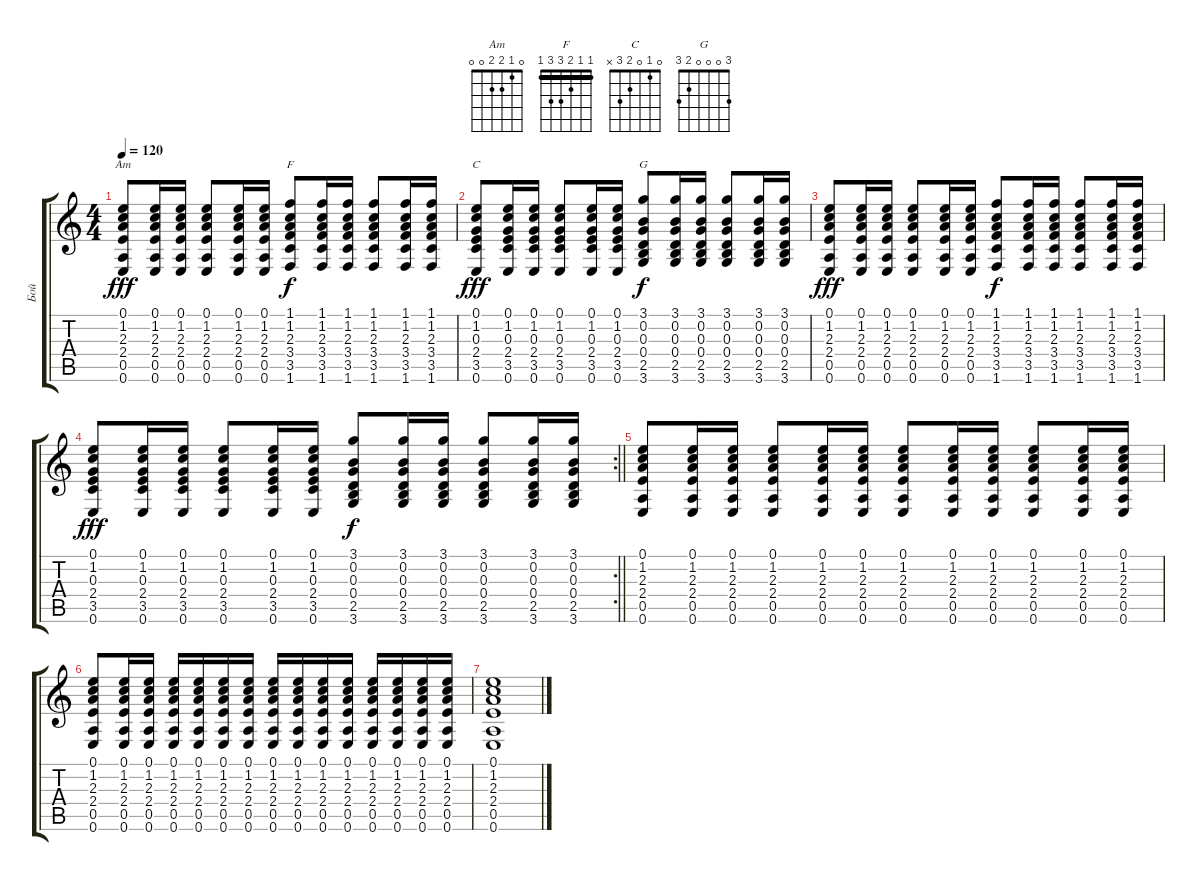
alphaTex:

\track ("Бой" "Бой") {instrument acousticguitarsteel}
\staff {score tabs}
\tuning (E4 B3 G3 D3 A2 E2) {hide}
\chord ("Am" 0 1 2 2 0 0)
\chord ("F" 1 1 2 3 3 1) {barre 1}
\chord ("C" 0 1 0 2 3 x)
\chord ("G" 3 0 0 0 2 3)
\ts (4 4)
\tempo 120
\clef g2
\ks c
(0.1 1.2 2.3 2.4 0.5 0.6).8{ch "Am" dy fff} (0.1 1.2 2.3 2.4 0.5 0.6).16 (0.1 1.2 2.3 2.4 0.5 0.6).16 (0.1 1.2 2.3 2.4 0.5 0.6).8 (0.1 1.2 2.3 2.4 0.5 0.6).16 (0.1 1.2 2.3 2.4 0.5 0.6).16 (1.1 1.2 2.3 3.4 3.5 1.6).8{ch "F" dy f} (1.1 1.2 2.3 3.4 3.5 1.6).16 (1.1 1.2 2.3 3.4 3.5 1.6).16 (1.1 1.2 2.3 3.4 3.5 1.6).8 (1.1 1.2 2.3 3.4 3.5 1.6).16 (1.1 1.2 2.3 3.4 3.5 1.6).16 |
(0.1 1.2 0.3 2.4 3.5 0.6).8{ch "C" dy fff} (0.1 1.2 0.3 2.4 3.5 0.6).16 (0.1 1.2 0.3 2.4 3.5 0.6).16 (0.1 1.2 0.3 2.4 3.5 0.6).8 (0.1 1.2 0.3 2.4 3.5 0.6).16 (0.1 1.2 0.3 2.4 3.5 0.6).16 (3.1 0.2 0.3 0.4 2.5 3.6).8{ch "G" dy f} (3.1 0.2 0.3 0.4 2.5 3.6).16 (3.1 0.2 0.3 0.4 2.5 3.6).16 (3.1 0.2 0.3 0.4 2.5 3.6).8 (3.1 0.2 0.3 0.4 2.5 3.6).16 (3.1 0.2 0.3 0.4 2.5 3.6).16 |
(0.1 1.2 2.3 2.4 0.5 0.6).8{dy fff} (0.1 1.2 2.3 2.4 0.5 0.6).16 (0.1 1.2 2.3 2.4 0.5 0.6).16 (0.1 1.2 2.3 2.4 0.5 0.6).8 (0.1 1.2 2.3 2.4 0.5 0.6).16 (0.1 1.2 2.3 2.4 0.5 0.6).16 (1.1 1.2 2.3 3.4 3.5 1.6).8{dy f} (1.1 1.2 2.3 3.4 3.5 1.6).16 (1.1 1.2 2.3 3.4 3.5 1.6).16 (1.1 1.2 2.3 3.4 3.5 1.6).8 (1.1 1.2 2.3 3.4 3.5 1.6).16 (1.1 1.2 2.3 3.4 3.5 1.6).16 |
\rc 2
\barLineRight lightlight
(0.1 1.2 0.3 2.4 3.5 0.6).8{dy fff} (0.1 1.2 0.3 2.4 3.5 0.6).16 (0.1 1.2 0.3 2.4 3.5 0.6).16 (0.1 1.2 0.3 2.4 3.5 0.6).8 (0.1 1.2 0.3 2.4 3.5 0.6).16 (0.1 1.2 0.3 2.4 3.5 0.6).16 (3.1 0.2 0.3 0.4 2.5 3.6).8{dy f} (3.1 0.2 0.3 0.4 2.5 3.6).16 (3.1 0.2 0.3 0.4 2.5 3.6).16 (3.1 0.2 0.3 0.4 2.5 3.6).8 (3.1 0.2 0.3 0.4 2.5 3.6).16 (3.1 0.2 0.3 0.4 2.5 3.6).16 |
(0.1 1.2 2.3 2.4 0.5 0.6).8 (0.1 1.2 2.3 2.4 0.5 0.6).16 (0.1 1.2 2.3 2.4 0.5 0.6).16 (0.1 1.2 2.3 2.4 0.5 0.6).8 (0.1 1.2 2.3 2.4 0.5 0.6).16 (0.1 1.2 2.3 2.4 0.5 0.6).16 (0.1 1.2 2.3 2.4 0.5 0.6).8 (0.1 1.2 2.3 2.4 0.5 0.6).16 (0.1 1.2 2.3 2.4 0.5 0.6).16 (0.1 1.2 2.3 2.4 0.5 0.6).8 (0.1 1.2 2.3 2.4 0.5 0.6).16 (0.1 1.2 2.3 2.4 0.5 0.6).16 |
(0.1 1.2 2.3 2.4 0.5 0.6).8 (0.1 1.2 2.3 2.4 0.5 0.6).16 (0.1 1.2 2.3 2.4 0.5 0.6).16 (0.1 1.2 2.3 2.4 0.5 0.6).16 (0.1 1.2 2.3 2.4 0.5 0.6).16 (0.1 1.2 2.3 2.4 0.5 0.6).16 (0.1 1.2 2.3 2.4 0.5 0.6).16 (0.1 1.2 2.3 2.4 0.5 0.6).16 (0.1 1.2 2.3 2.4 0.5 0.6).16 (0.1 1.2 2.3 2.4 0.5 0.6).16 (0.1 1.2 2.3 2.4 0.5 0.6).16 (0.1 1.2 2.3 2.4 0.5 0.6).16 (0.1 1.2 2.3 2.4 0.5 0.6).16 (0.1 1.2 2.3 2.4 0.5 0.6).16 (0.1 1.2 2.3 2.4 0.5 0.6).16 |
(0.1 1.2 2.3 2.4 0.5 0.6).1
